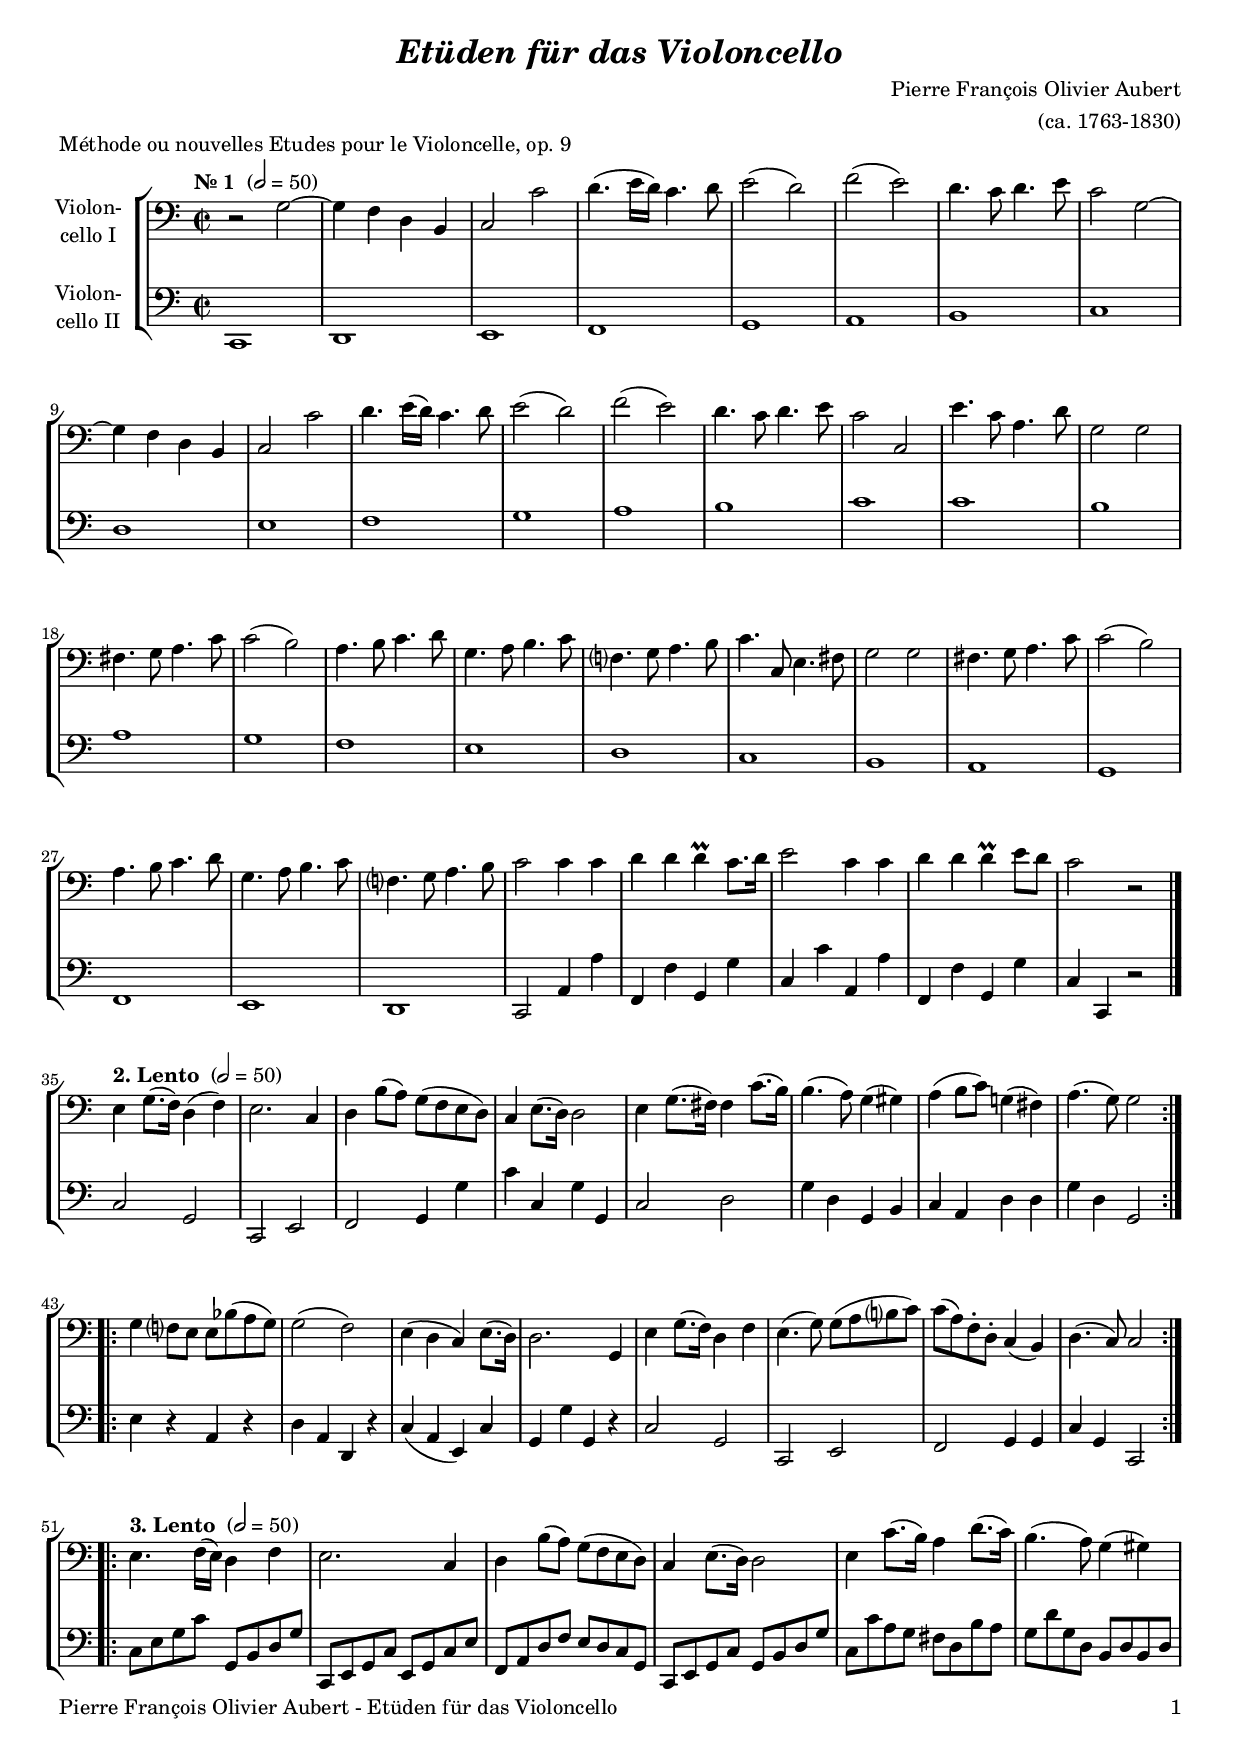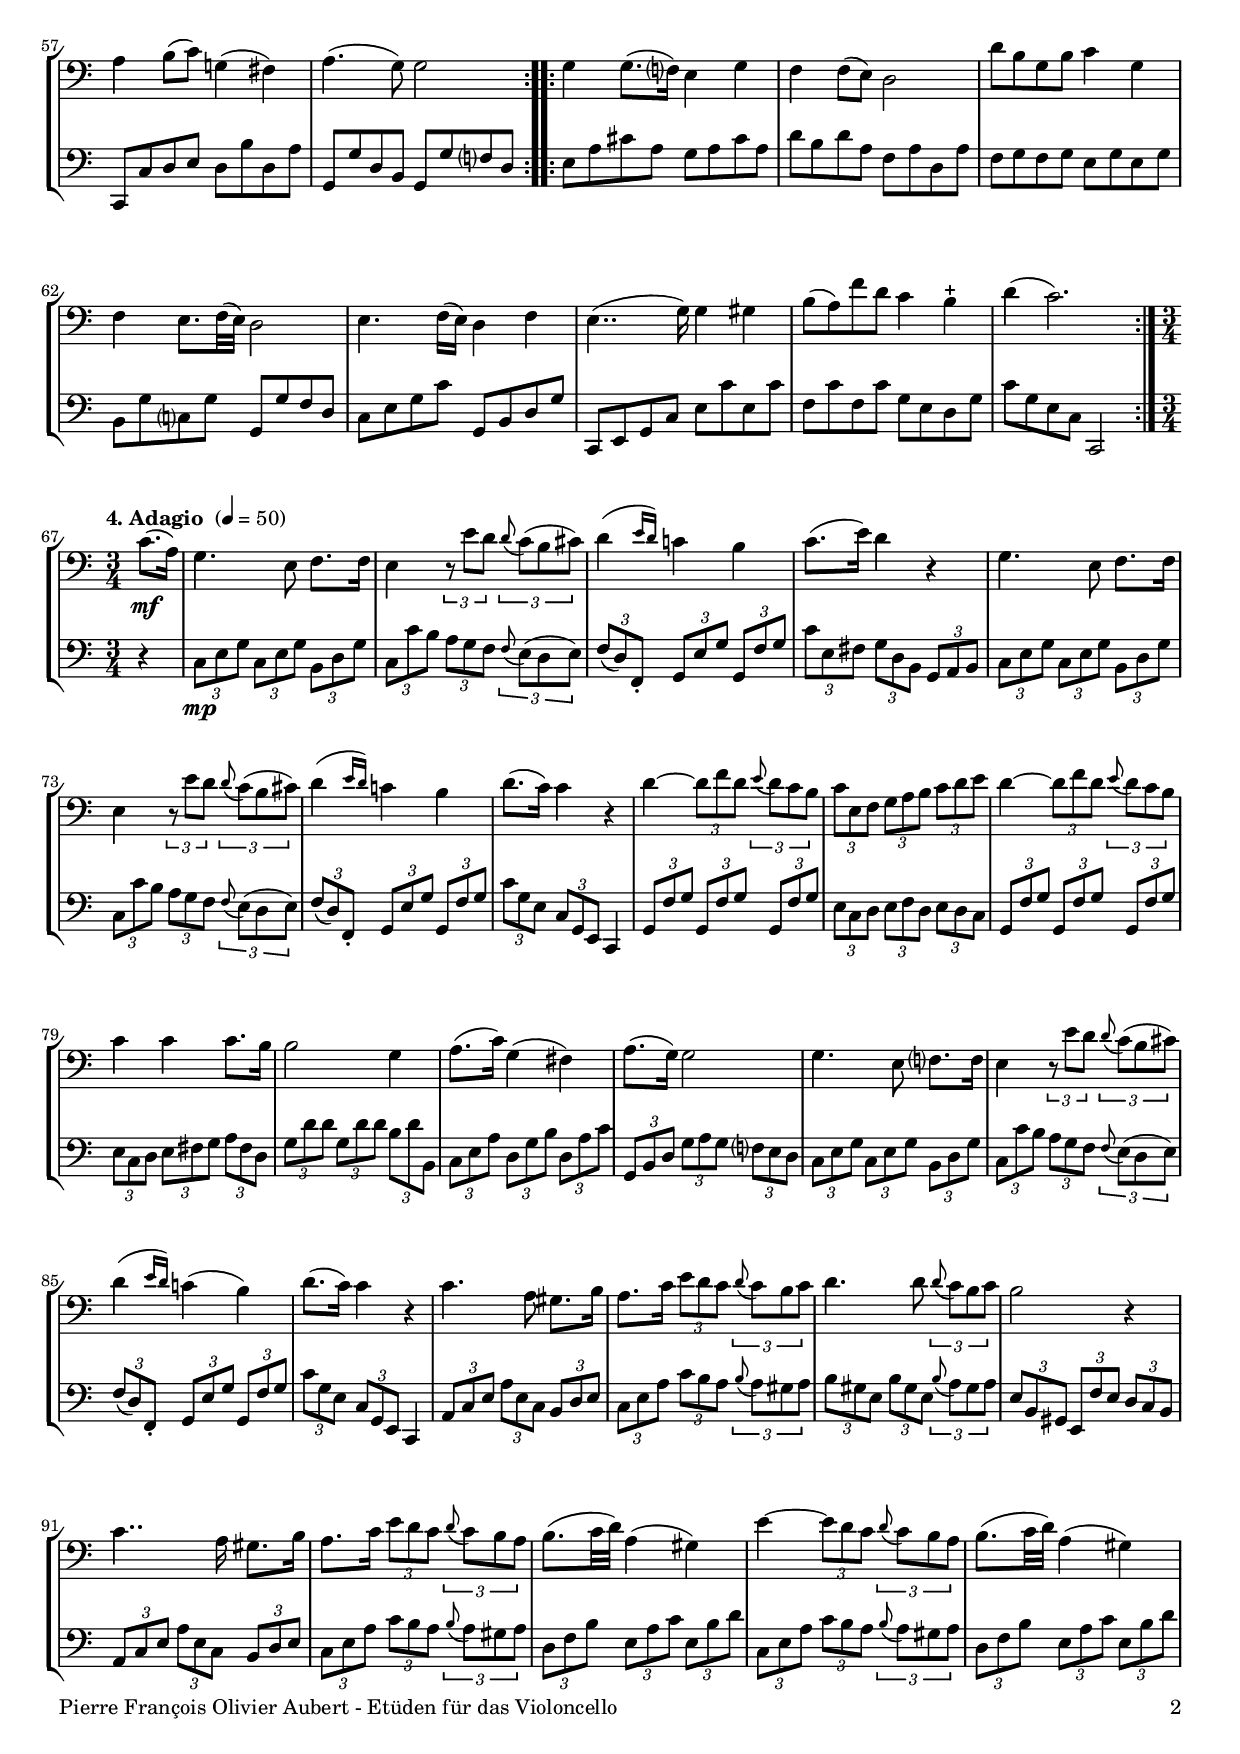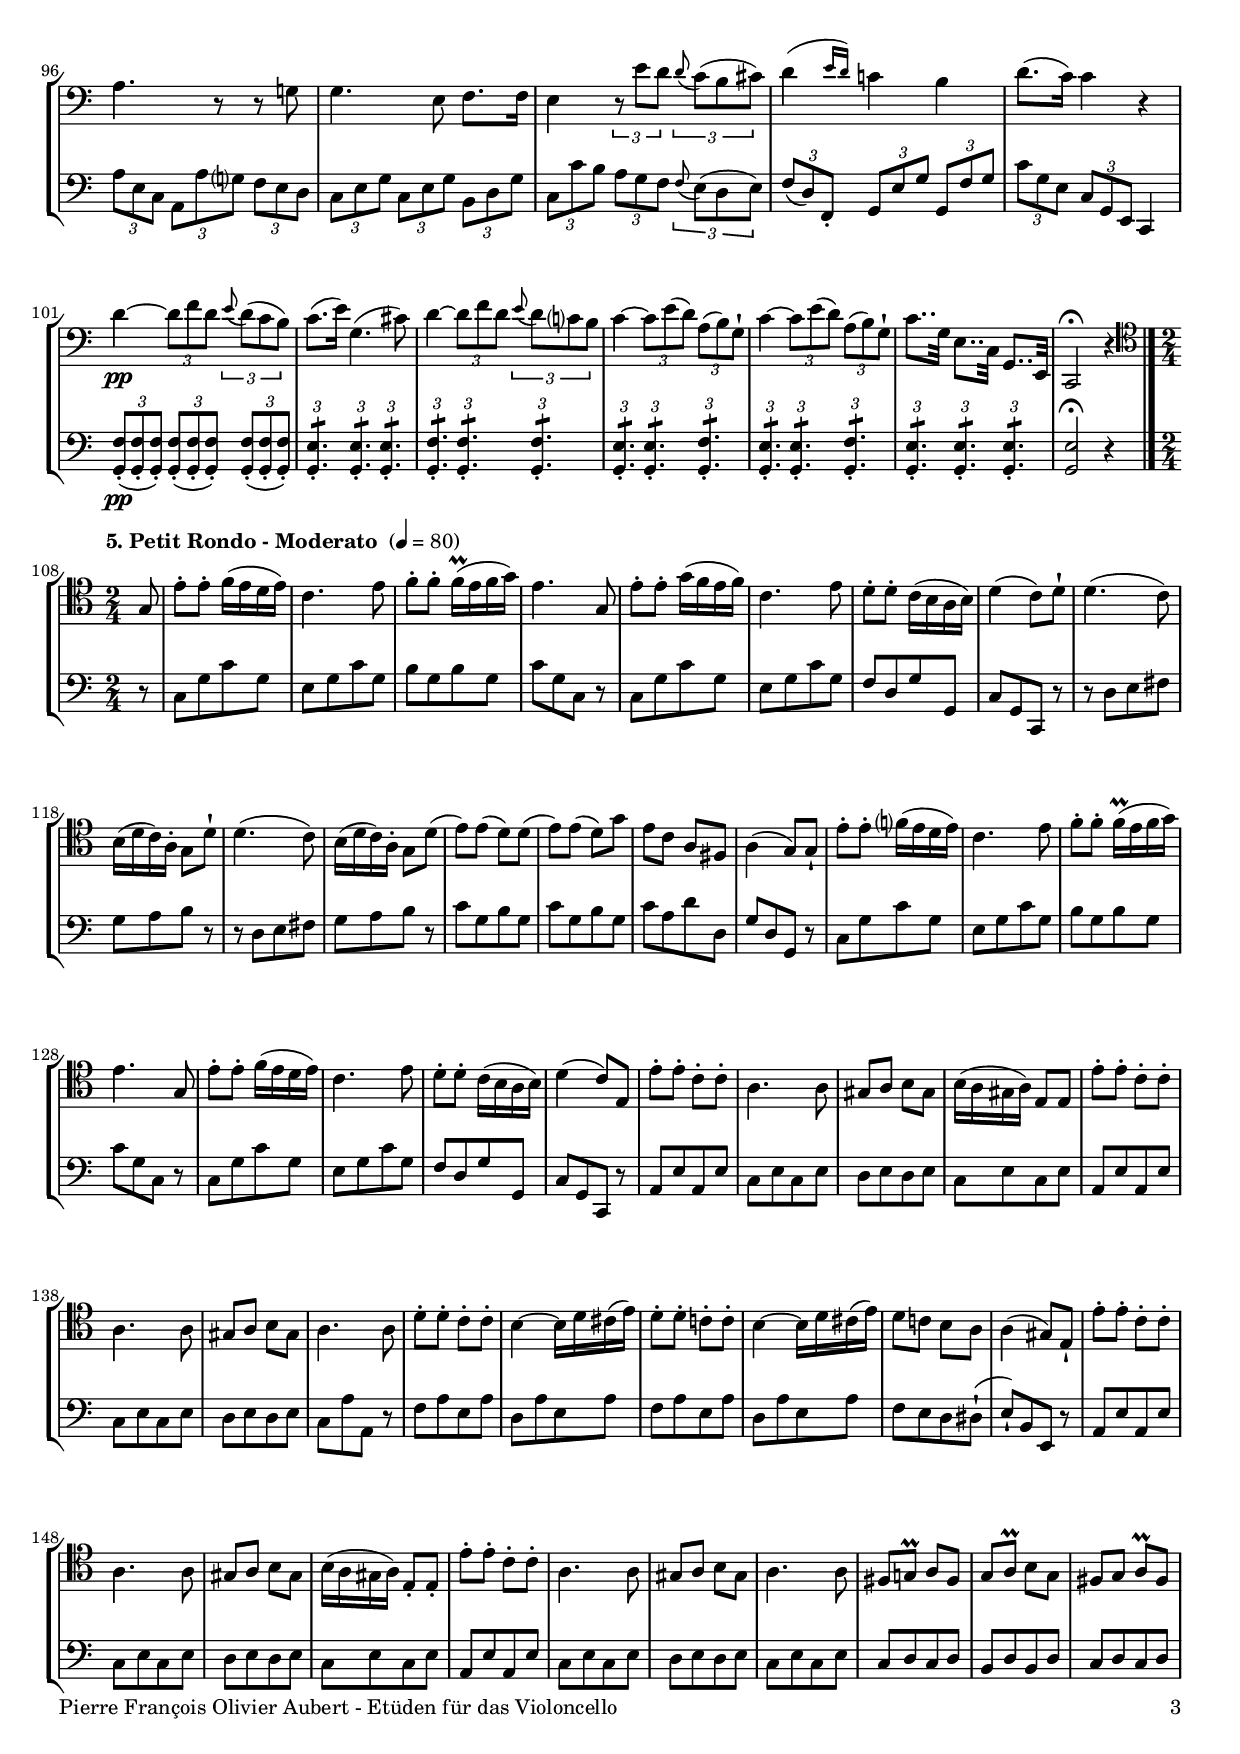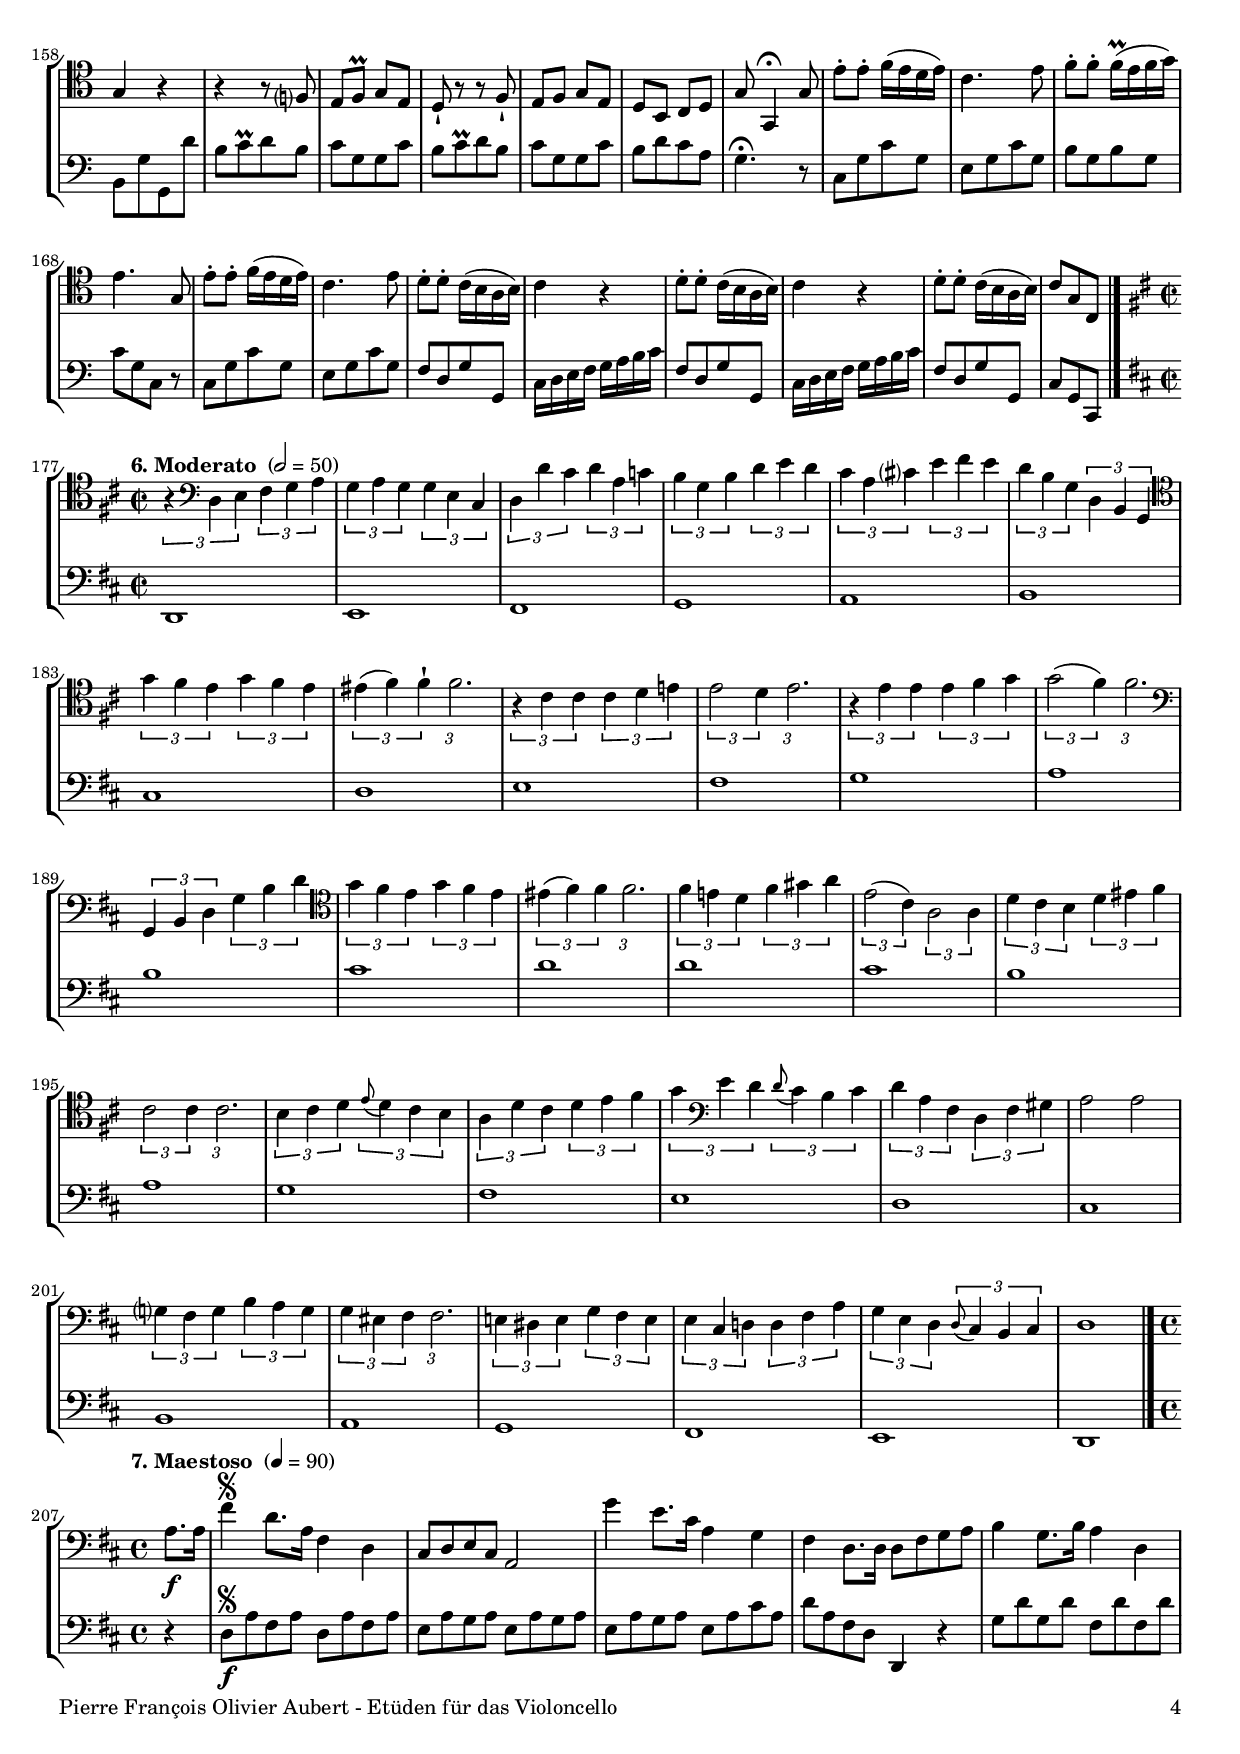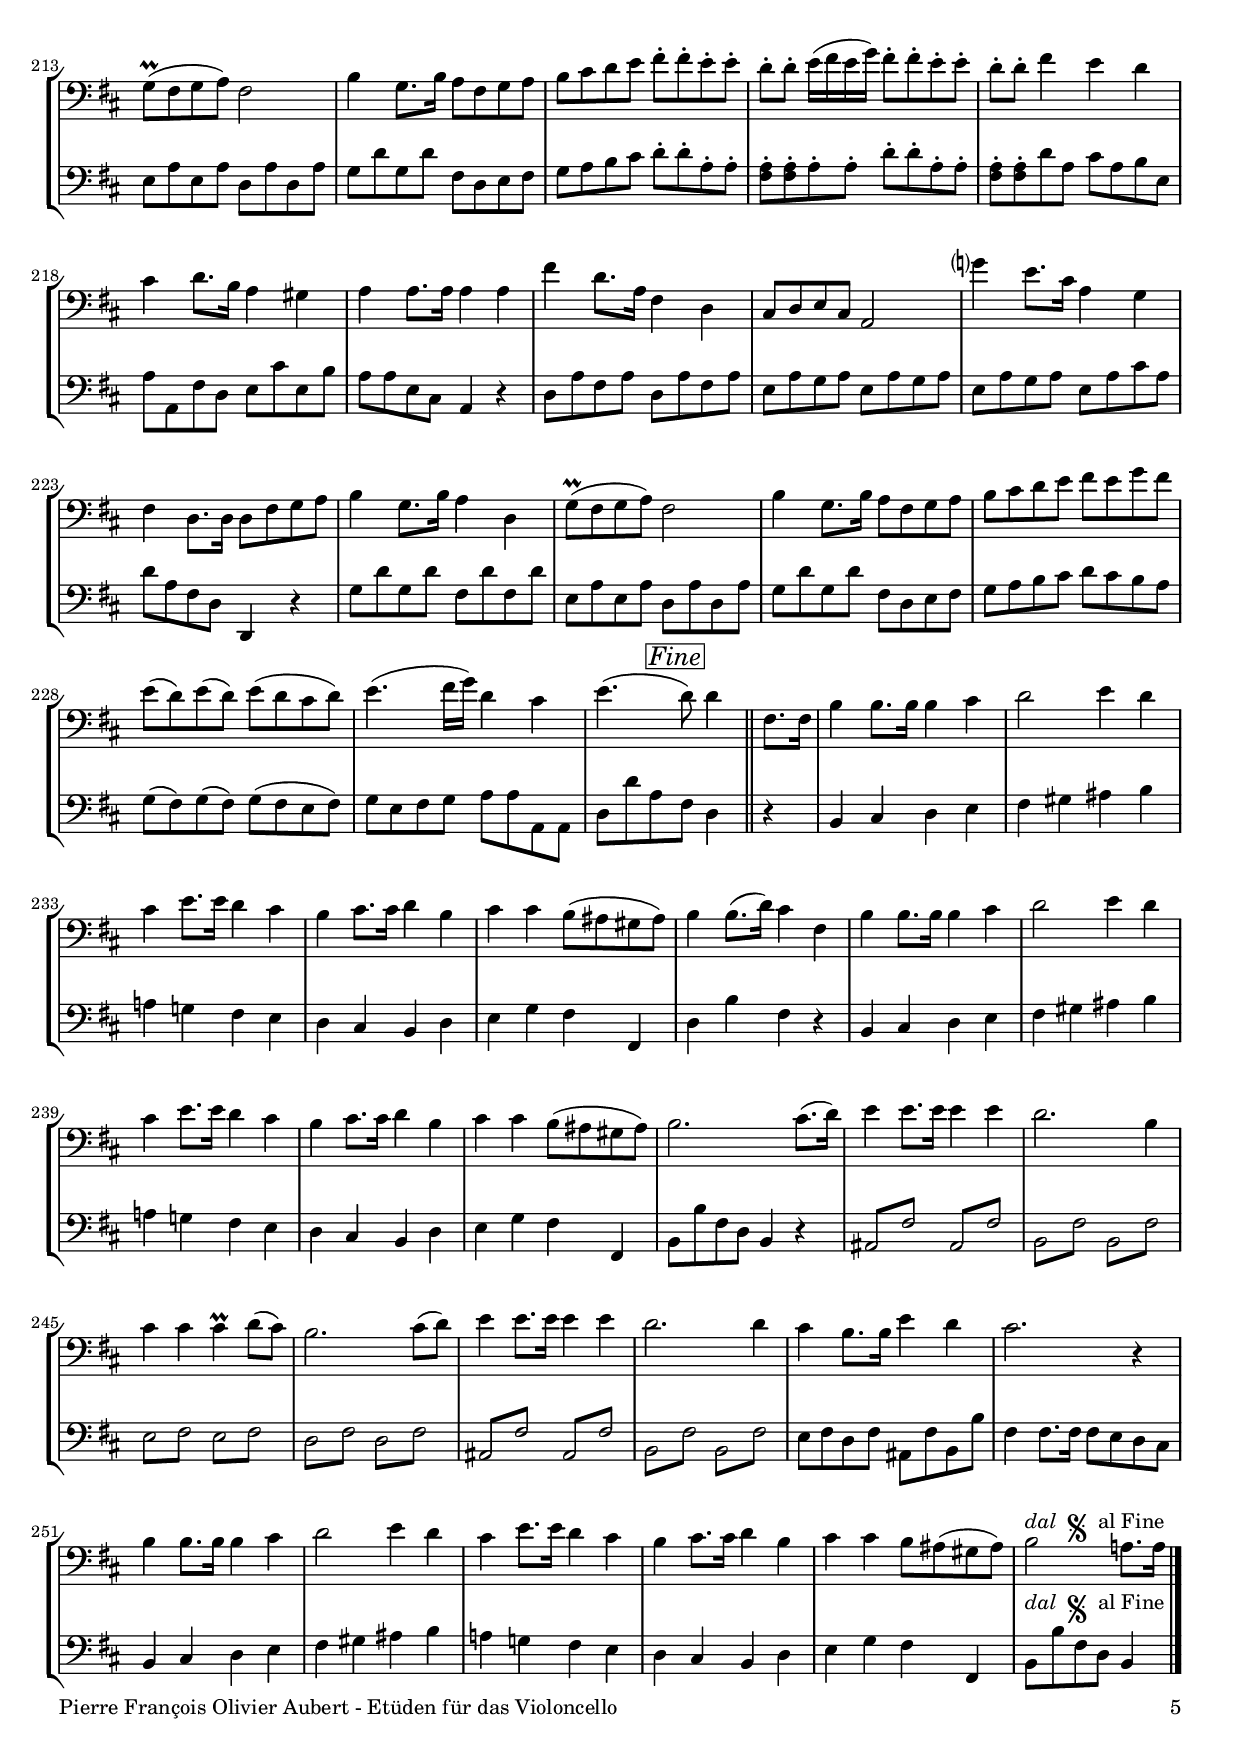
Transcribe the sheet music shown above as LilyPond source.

\version "2.18.2"
\include "deutsch.ly"
  
#(set-global-staff-size 18)

\header {
  title     = \markup \bold \italic "Etüden für das Violoncello"
  composer  = "Pierre François Olivier Aubert"
  arranger  = "(ca. 1763-1830)"
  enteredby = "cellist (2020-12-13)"
  piece     = "Méthode ou nouvelles Etudes pour le Violoncelle, op. 9"
}

voiceconsts = {
  \key c \major
  \time 2/2
  \clef "bass"
%  \numericTimeSignature
  % Set default beaming for all staves
%  \set Timing.beamExceptions = #'()
%  \set Timing.baseMoment     = #(ly:make-moment 1 4)
%  \set Timing.beatStructure  = #'(1 1 1)
}

micl = "clarinet"
mifl = "flute"
miob = "oboe"
mifh = "french horn"
misx = "tenor sax"
mist = "string ensemble 1"
miba = "cello"

introa = {        \tempo "Nr. 1 "                     2=50 }
introb = { \break \tempo "2. Lento "                  2=50 }
introc = { \break \tempo "3. Lento "                  2=50 }
introd = { \break \tempo "4. Adagio "                 4=50 \time 3/4 }
introe = { \break \tempo "5. Petit Rondo - Moderato " 4=80 \time 2/4 }
introf = { \break \tempo "6. Moderato "               2=50 \time 2/2
	   \key d \major }
introg = { \break \tempo "7. Maestoso "               4=90 \time 4/4 }

dsaf = \markup { \italic "dal " \musicglyph #"scripts.segno" " al Fine" }
fine = \mark \markup \box \italic "Fine"

va = \relative c' {
  \voiceconsts

  \introa
  r2 g~
  g4 f d h
  c2 c'
  d4.( e16 d) c4. d8
  e2( d)
  f( e)
  d4. c8 d4. e8
  c2 g~
  g4 f d h
  c2 c'
  d4. e16( d) c4. d8

  e2( d)
  f( e)
  d4. c8 d4. e8
  c2 c,
  e'4. c8 a4. d8
  g,2 g
  fis4. g8 a4. c8
  c2( h)
  a4. h8 c4. d8
  g,4. a8 h4. c8
  f,?4. g8 a4. h8
  c4. c,8 e4. fis8

  g2 g
  fis4. g8 a4. c8
  c2( h)
  a4. h8 c4. d8
  g,4. a8 h4. c8
  f,?4. g8 a4. h8
  c2 c4 c
  d d d\prall c8. d16
  e2 c4 c
  d d d\prall e8 d
  c2 r \bar "|."

  \introb
  \repeat volta 2 {
    e,4 g8.( f16) d4( f)
    e2. c4
    d h'8( a) g( f e d)
    c4 e8.( d16) d2
    e4 g8.( fis16) fis4 c'8.( h16)
    h4.( a8) g4( gis)
    a( h8 c) g!4( fis)

    a4.( g8) g2
  }
  \repeat volta 2 {
    g4 f?8 e e b'( a g)
    g2( f)
    e4( d c) e8.( d16)
    d2. g,4
    e' g8.( f16) d4 f
    e4.( g8) g( a h? c)
    c( a) f-. d-. c4( h)
    d4.( c8) c2
  }

  \introc
  \repeat volta 2 {
    e4. f16( e) d4 f
    e2. c4
    d h'8( a) g( f e d)
    c4 e8.( d16) d2

    e4 c'8.( h16) a4 d8.( c16)
    h4.( a8) g4( gis)
    a h8( c) g!4( fis)
    a4.( g8) g2
  }
  \repeat volta 2 {
    g4 g8.( f?16) e4 g
    f f8( e) d2

    d'8 h g h c4 g
    f e8. f32( e) d2
    e4. f16( e) d4 f
    e4..( g16) g4 gis
    h8( a) f' d c4 h-+
    d( c2.)
  }

  \introd
  \partial 4 c8.(\mf a16)
  g4. e8 f8. f16
  e4 \tuplet 3/2 4 { r8 e' d \appoggiatura d c( h cis) }
  \afterGrace d4( { e16[ d]) } c!4 h
  c8.( e16) d4 r
  g,4. e8 f8. f16

  e4 \tuplet 3/2 4 { r8 e' d \appoggiatura d c( h cis) }
  \afterGrace d4( { e16[ d]) } c!4 h
  d8.( c16) c4 r
  d4~ \tuplet 3/2 4 {
    d8 f d \appoggiatura e d c h
    c e, f g a h c d e
  }
  d4~ \tuplet 3/2 4 { d8 f d \appoggiatura e d c h }
  c4 c c8. h16

  h2 g4
  a8.( c16) g4( fis)
  a8.( g16) g2
  g4. e8 f?8. f16
  e4 \tuplet 3/2 4 { r8 e' d \appoggiatura d c( h cis) }
  \afterGrace d4( { e16[ d]) } c!4( h)
  d8.( c16) c4 r

  c4. a8 gis8. h16
  a8. c16 \tuplet 3/2 4 { e8 d c \appoggiatura d c h c }
  d4. d8 \tuplet 3/2 4 { \appoggiatura d c h c }
  h2 r4
  c4.. a16 gis8. h16
  a8. c16 \tuplet 3/2 4 { e8 d c \appoggiatura d c h a }

  h8.( c32 d) a4( gis)
  e'~ \tuplet 3/2 4 { e8 d c \appoggiatura d c h a }
  h8.( c32 d) a4( gis)
  a4. r8 r g!8
  g4. e8 f8. f16
  e4 \tuplet 3/2 4 { r8 e' d \appoggiatura d c( h cis) }
  \afterGrace d4( { e16[ d]) } c!4 h

  d8.( c16) c4 r
  d4~\pp \tuplet 3/2 4 { d8 f d \appoggiatura e d( c h) }
  c8.( e16) g,4.( cis8)
  d4~ \tuplet 3/2 4 { d8 f d \appoggiatura e d c? h }
  c4~ \tuplet 3/2 4 { c8 e( d) a( h) g-! }
  c4~ \tuplet 3/2 4 { c8 e( d) a( h) g-! }
  c8.. g32 e8.. c32 g8.. e32
  c2\fermata r4 \bar "|."

  \introe
  \partial 8 \clef "tenor" g''8
  e'-. e-. f16( e d e)
  c4. e8
  f-. f-. f16(\prall e f g)
  e4. g,8
  e'-. e-. g16( f e f)

  c4. e8
  d-. d-. c16( h a h)
  d4( c8) d-!
  d4.( c8)
  h16( d c) a-. g8 d'-!
  d4.( c8)
  h16( d c) a-. g8 d'(
  e) e( d) d(

  e) e( d) g
  e c a fis
  a4( g8) g-!
  e'-. e-. f?16( e d e)
  c4. e8
  f-. f-. f16(\prall e f g)
  e4. g,8
  e'-. e-. f16( e d e)

  c4. e8
  d-. d-. c16( h a h)
  d4( c8) e,
  e'-. e-. c-. c-.
  a4. a8
  gis a h gis
  h16( a gis a) e8 e
  e'-. e-. c-. c-.
  a4. a8

  gis a h gis
  a4. a8
  d-. d-. c-. c-.
  h4~ h16 d cis( e)
  d8-. d-. c!-. c-.
  h4~ h16 d cis( e)
  d8 c! h a
  a4( gis8) e-!

  e'-. e-. c-. c-.
  a4. a8
  gis a h gis
  h16( a gis a) e8-. e-.
  e'-. e-. c-. c-.
  a4. a8
  gis a h gis
  a4. a8

  fis g!\prall a fis
  g a\prall h g
  fis g a\prall fis
  g4 r
  r r8 f?
  e f\prall g e
  d-! r r f-!
  e f g e
  d h c d

  g g,4\fermata g'8
  e'-. e-. f16( e d e)
  c4. e8
  f-. f-. f16(\prall e f g)
  e4. g,8
  e'-. e-. f16( e d e)
  c4. e8
  d-. d-. c16( h a h)

  c4 r
  d8-. d-. c16( h a h)
  c4 r
  d8-. d-. c16( h a h)
  \partial 4. c8[ g c,] \bar "|."

  \introf
  \tuplet 3/2 2 {
    r4 \clef "bass" d e fis g a
    g a g g e cis
    d d' cis d a c
    h g h d e d
    cis a cis? e fis e

    d h g d h g \clef "tenor"
    g'' fis e g fis e
    eis( fis) fis-! fis2.
    r4 cis cis cis d e!
    e2 d4 e2.
    r4 e e e fis g

    g2( fis4) fis2. \clef "bass"
    g,,4 h d g h d \clef "tenor"
    g fis e g fis e
    eis( fis) fis fis2.
    fis4 e! d fis gis a
    e2( cis4) a2 a4

    d cis h d eis fis
    cis2 cis4 cis2.
    h4 cis d \appoggiatura e8 d4 cis h
    a d cis d e fis
    g \clef "bass" e d \appoggiatura d8 cis4 h cis
    d a fis d fis gis
  }
  a2 a

  \tuplet 3/2 2 {
    g?4 fis g h a g
    g eis fis fis2.
    e!4 dis e g fis e
    e cis d! d fis a
    g e d \appoggiatura d8 cis4 h cis
  }
  d1 \bar "|."

  \introg
  \partial 4 a'8.\f a16
  fis'4\segno d8. a16 fis4 d
  cis8 d e cis a2
  g''4 e8. cis16 a4 g
  fis d8. d16 d8 fis g a

  h4 g8. h16 a4 d,
  g8(\prall fis g a) fis2
  h4 g8. h16 a8 fis g a
  h cis d e fis-. fis-. e-. e-.
  d-. d-. e16( fis e g) fis8-. fis-. e-. e-.

  d-. d-. fis4 e d
  cis d8. h16 a4 gis
  a a8. a16 a4 a
  fis' d8. a16 fis4 d
  cis8 d e cis a2

  g''?4 e8. cis16 a4 g
  fis d8. d16 d8 fis g a
  h4 g8. h16 a4 d,
  g8(\prall fis g a) fis2
  h4 g8. h16 a8 fis g a

  h cis d e fis e g fis
  e( d) e( d) e( d cis d)
  e4.( fis16 g) d4 cis
  e4.( \fine d8) d4 \bar "||" fis,8. fis16
  h4 h8. h16 h4 cis

  d2 e4 d
  cis e8. e16 d4 cis
  h cis8. cis16 d4 h
  cis cis h8( ais gis ais)
  h4 h8.( d16) cis4 fis,
  h h8. h16 h4 cis

  d2 e4 d
  cis e8. e16 d4 cis
  h cis8. cis16 d4 h
  cis cis h8( ais gis ais)
  h2. cis8.( d16)
  e4 e8. e16 e4 e

  d2. h4
  cis cis cis\prall d8( cis)
  h2. cis8( d)
  e4 e8. e16 e4 e
  d2. d4
  cis h8. h16 e4 d

  cis2. r4
  h h8. h16 h4 cis
  d2 e4 d
  cis e8. e16 d4 cis
  h cis8. cis16 d4 h
  cis cis h8 ais( gis ais)
  \partial 2. h2^\dsaf a!8. a16 \bar "|."
}

vb = \relative c, {
  \voiceconsts

  \introa
  c1
  d
  e
  f
  g
  a
  h
  c
  d
  e
  f

  g
  a
  h
  c
  c
  h
  a
  g
  f
  e
  d
  c

  h
  a
  g
  f
  e
  d
  c2 a'4 a'
  f, f' g, g'
  c, c' a, a'
  f, f' g, g'
  c, c, r2 \bar "|."

  \introb
  \repeat volta 2 {
    c'2 g
    c, e
    f g4 g'
    c c, g' g,
    c2 d
    g4 d g, h
    c a d d

    g d g,2
  }
  \repeat volta 2 {
    e'4 r a, r
    d a d, r
    c'( a e) c'
    g g' g, r
    c2 g
    c, e
    f g4 g
    c g c,2
  }

  \introc
  \repeat volta 2 {
    c'8 e g c g, h d g
    c,, e g c e, g c e
    f, a d f e d c g
    c, e g c g h d g

    c, c' a g fis d h' a
    g d' g, d h d h d
    c, c' d e d h' d, a'
    g, g' d h g g' f? d
  }
  \repeat volta 2 {
    e a cis a g a cis a
    d h d a f a d, a'

    f g f g e g e g
    h, g' c,? g' g, g' f d
    c e g c g, h d g
    c,, e g c e c' e, c'
    f, c' f, c' g e d g
    c g e c c,2
  }

  \introd
  \partial 4 r4
  \tuplet 3/2 4 {
    c'8\mp e g c, e g h, d g
    c, c' h a g f \appoggiatura f e( d e)
    f( d) f,-. g e' g g, f' g
    c e, fis g d h g a h
    c e g c, e g h, d g

    c, c' h a g f \appoggiatura f e( d e)
    f( d) f,-. g e' g g, f' g
    c g e c g e } c4
  \tuplet 3/2 4 {
    g'8 f' g g, f' g g, f' g
    e c d e f d e d c
    g f' g g, f' g g, f' g
    e c d e fis g a fis d

    g d' d g, d' d h d h,
    c e a d, g h d, a' c
    g, h d g a g f? e d
    c e g c, e g h, d g
    c, c' h a g f \appoggiatura f e( d e)
    f( d) f,-. g e' g g, f' g
    c g e c g e } c4

  \tuplet 3/2 4 {
    a'8 c e a e c h d e
    c e a c h a \appoggiatura h a gis a
    h gis e h' gis e \appoggiatura h' a gis a
    e h gis e f' e d c h
    a c e a e c h d e
    c e a c h a \appoggiatura h a gis a

    d, f h e, a c e, h' d
    c, e a c h a \appoggiatura h a gis a
    d, f h e, a c e, h' d
    a e c a a' g? f e d
    c e g c, e g h, d g
    c, c' h a g f \appoggiatura f e( d e)
    f( d) f,-. g e' g g, f' g

    c g e c g e } c4
  \tuplet 3/2 4 {
    <g' f'>8(-.\pp <g f'>-. <g f'>)-. <g f'>(-. <g f'>-. <g f'>)-. <g f'>(-. <g f'>-. <g f'>)-.
    \repeat tremolo 3 <g e'>-. \repeat tremolo 3 <g e'>-. \repeat tremolo 3 <g e'>-.
    \repeat tremolo 3 <g f'>-. \repeat tremolo 3 <g f'>-. \repeat tremolo 3 <g f'>-.
    \repeat tremolo 3 <g e'>-. \repeat tremolo 3 <g e'>-. \repeat tremolo 3 <g f'>-.
    \repeat tremolo 3 <g e'>-. \repeat tremolo 3 <g e'>-. \repeat tremolo 3 <g f'>-.
    \repeat tremolo 3 <g e'>-. \repeat tremolo 3 <g e'>-. \repeat tremolo 3 <g e'>-.
  }
  <g e'>2\fermata r4 \bar "|."

  \introe
  \partial 8 r8
  c[ g' c g]
  e[ g c g]
  h[ g h g]
  c[ g c,] r
  c[ g' c g]

  e[ g c g]
  f[ d g g,]
  c[ g c,] r
  r d'[ e fis]
  g[ a h] r
  r d,[ e fis]
  g[ a h] r
  c[ g h g]

  c[ g h g]
  c[ a d d,]
  g[ d g,] r
  c[ g' c g]
  e[ g c g]
  h[ g h g]
  c[ g c,] r
  c[ g' c g]

  e[ g c g]
  f[ d g g,]
  c[ g c,] r
  a'[ e' a, e']
  c[ e c e]
  d[ e d e]
  c[ e c e]
  a,[ e' a, e']
  c[ e c e]

  d[ e d e]
  c[ a' a,] r
  f'[ a e a]
  d,[ a' e a]
  f[ a e a]
  d,[ a' e a]
  f[ e d dis](-!
  e)[-! h e,] r

  a[ e' a, e']
  c[ e c e]
  d[ e d e]
  c[ e c e]
  a,[ e' a, e']
  c[ e c e]
  d[ e d e]
  c[ e c e]

  c[ d c d]
  h[ d h d]
  c[ d c d]
  h[ g' g, d'']
  h[ c\prall d h]
  c[ g g c]
  h[ c\prall d h]
  c[ g g c]
  h[ d c a]

  g4.\fermata r8
  c,[ g' c g]
  e[ g c g]
  h[ g h g]
  c[ g c,] r
  c[ g' c g]
  e[ g c g]
  f[ d g g,]

  c16 d e f g a h c
  f,8[ d g g,]
  c16 d e f g a h c
  f,8[ d g g,]
  \partial 4. c[ g c,] \bar "|."

  \introf
  d1
  e
  fis
  g
  a

  h
  cis
  d
  e
  fis
  g

  a
  h
  cis
  d
  d
  cis

  h
  a
  g
  fis
  e
  d
  cis

  h
  a
  g
  fis
  e
  d \bar "|."

  \introg
  \partial 4 r4
  d'8\f\segno a' fis a d, a' fis a
  e a g a e a g a
  e a g a e a cis a
  d a fis d d,4 r

  g'8 d' g, d' fis, d' fis, d'
  e, a e a d, a' d, a'
  g d' g, d' fis, d e fis
  g a h cis d-. d-. a-. a-.
  <fis a>-. <fis a>-. a-. a-. d-. d-. a-. a-.

  <fis a>-. <fis a>-. d' a cis a h e,
  a a, fis' d e cis' e, h'
  a a e cis a4 r
  d8 a' fis a d, a' fis a
  e a g a e a g a

  e a g a e a cis a
  d a fis d d,4 r
  g'8 d' g, d' fis, d' fis, d'
  e, a e a d, a' d, a'
  g d' g, d' fis, d e fis

  g a h cis d cis h a
  g( fis) g( fis) g( fis e fis)
  g e fis g a a a, a
  d d' a \fine fis d4 \bar "||" r
  h cis d e

  fis gis ais h
  a! g! fis e
  d cis h d
  e g fis fis,
  d' h' fis r
  h, cis d e

  fis gis ais h
  a! g! fis e
  d cis h d
  e g fis fis,
  h8 h' fis d h4 r
  \repeat tremolo 2 { ais8 fis' } \repeat tremolo 2 { ais, fis' }

  \repeat tremolo 2 { h, fis' } \repeat tremolo 2 { h, fis' }
  \repeat tremolo 2 { e fis } \repeat tremolo 2 { e fis }
  \repeat tremolo 2 { d fis } \repeat tremolo 2 { d fis }
  \repeat tremolo 2 { ais, fis' } \repeat tremolo 2 { ais, fis' }
  \repeat tremolo 2 { h, fis' } \repeat tremolo 2 { h, fis' }
  e fis d fis ais, fis' h, h'

  fis4 fis8. fis16 fis8 e d cis
  h4 cis d e
  fis gis ais h
  a! g! fis e
  d cis h d
  e g fis fis,
  \partial 2. h8[^\dsaf h' fis d] h4 \bar "|."
}


music = \new StaffGroup <<
      \new Staff {
	\set Staff.midiInstrument = \miba
	\set Staff.instrumentName = \markup \center-column { "Violon-" "cello I" }
	\transpose c c { \va }
      }

      \new Staff {
	\set Staff.midiInstrument = \miba
	\set Staff.instrumentName = \markup \center-column { "Violon-" "cello II" }
	\transpose c c { \vb }
      }
>>

\book {
   \paper {
    print-page-number = ##t
    print-first-page-number = ##t
    ragged-last-bottom = ##f
    oddHeaderMarkup = \markup \null
    evenHeaderMarkup = \markup \null
    oddFooterMarkup = \markup {
      \fill-line {
        \on-the-fly #print-page-number-check-first
        "Pierre François Olivier Aubert - Etüden für das Violoncello" \fromproperty #'page:page-number-string
      }
    }
    evenFooterMarkup = \oddFooterMarkup
  } \score {
    \music
    \layout {}
  }

  \score {
    \unfoldRepeats \music

    \midi {
      \context {
        \Score
      }
    }
  }
}